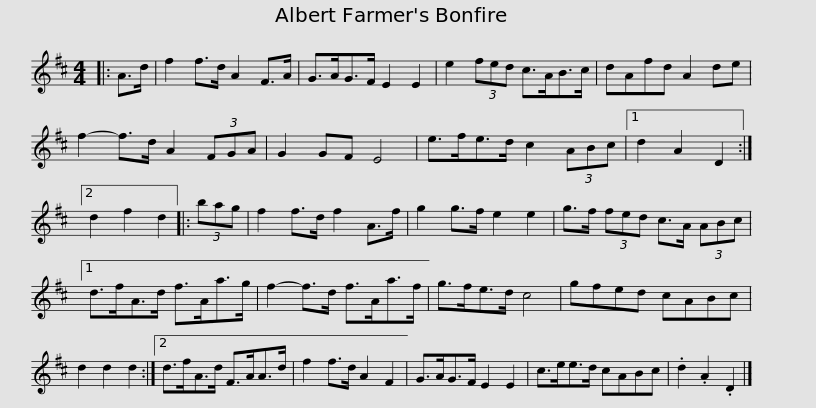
X:1
L:1/8
M:4/4
I:linebreak $
K:D
V:1 treble
V:1
|: A>d | f2 f>d A2 F>A | G>AG>F E2 E2 | e2 (3fed c>AB>c | dAfd A2 de | %5
 f2- f>d A2 (3FGA |$ G2 GF E4 | e>fe>d c2 (3ABc |1 d2 A2 D2 :|2 d2 f2 d2 |: %10
 (3bag | f2 f>d f2 A>f | g2 g>f e2 e2 |$ g>f (3fed c>A (3ABc |1 d>fA>d f>Aa>g | %15
 f2- f>d f>Aa>f | g>fe>d c4 | gfed cABc |$ d2 d2 d2 :|2 d>fA>d F>AA>d | %20
 f2 f>d A2 F2 | G>AG>F E2 E2 | c>ee>d cABc | .d2 .A2 .D2 |] %24
